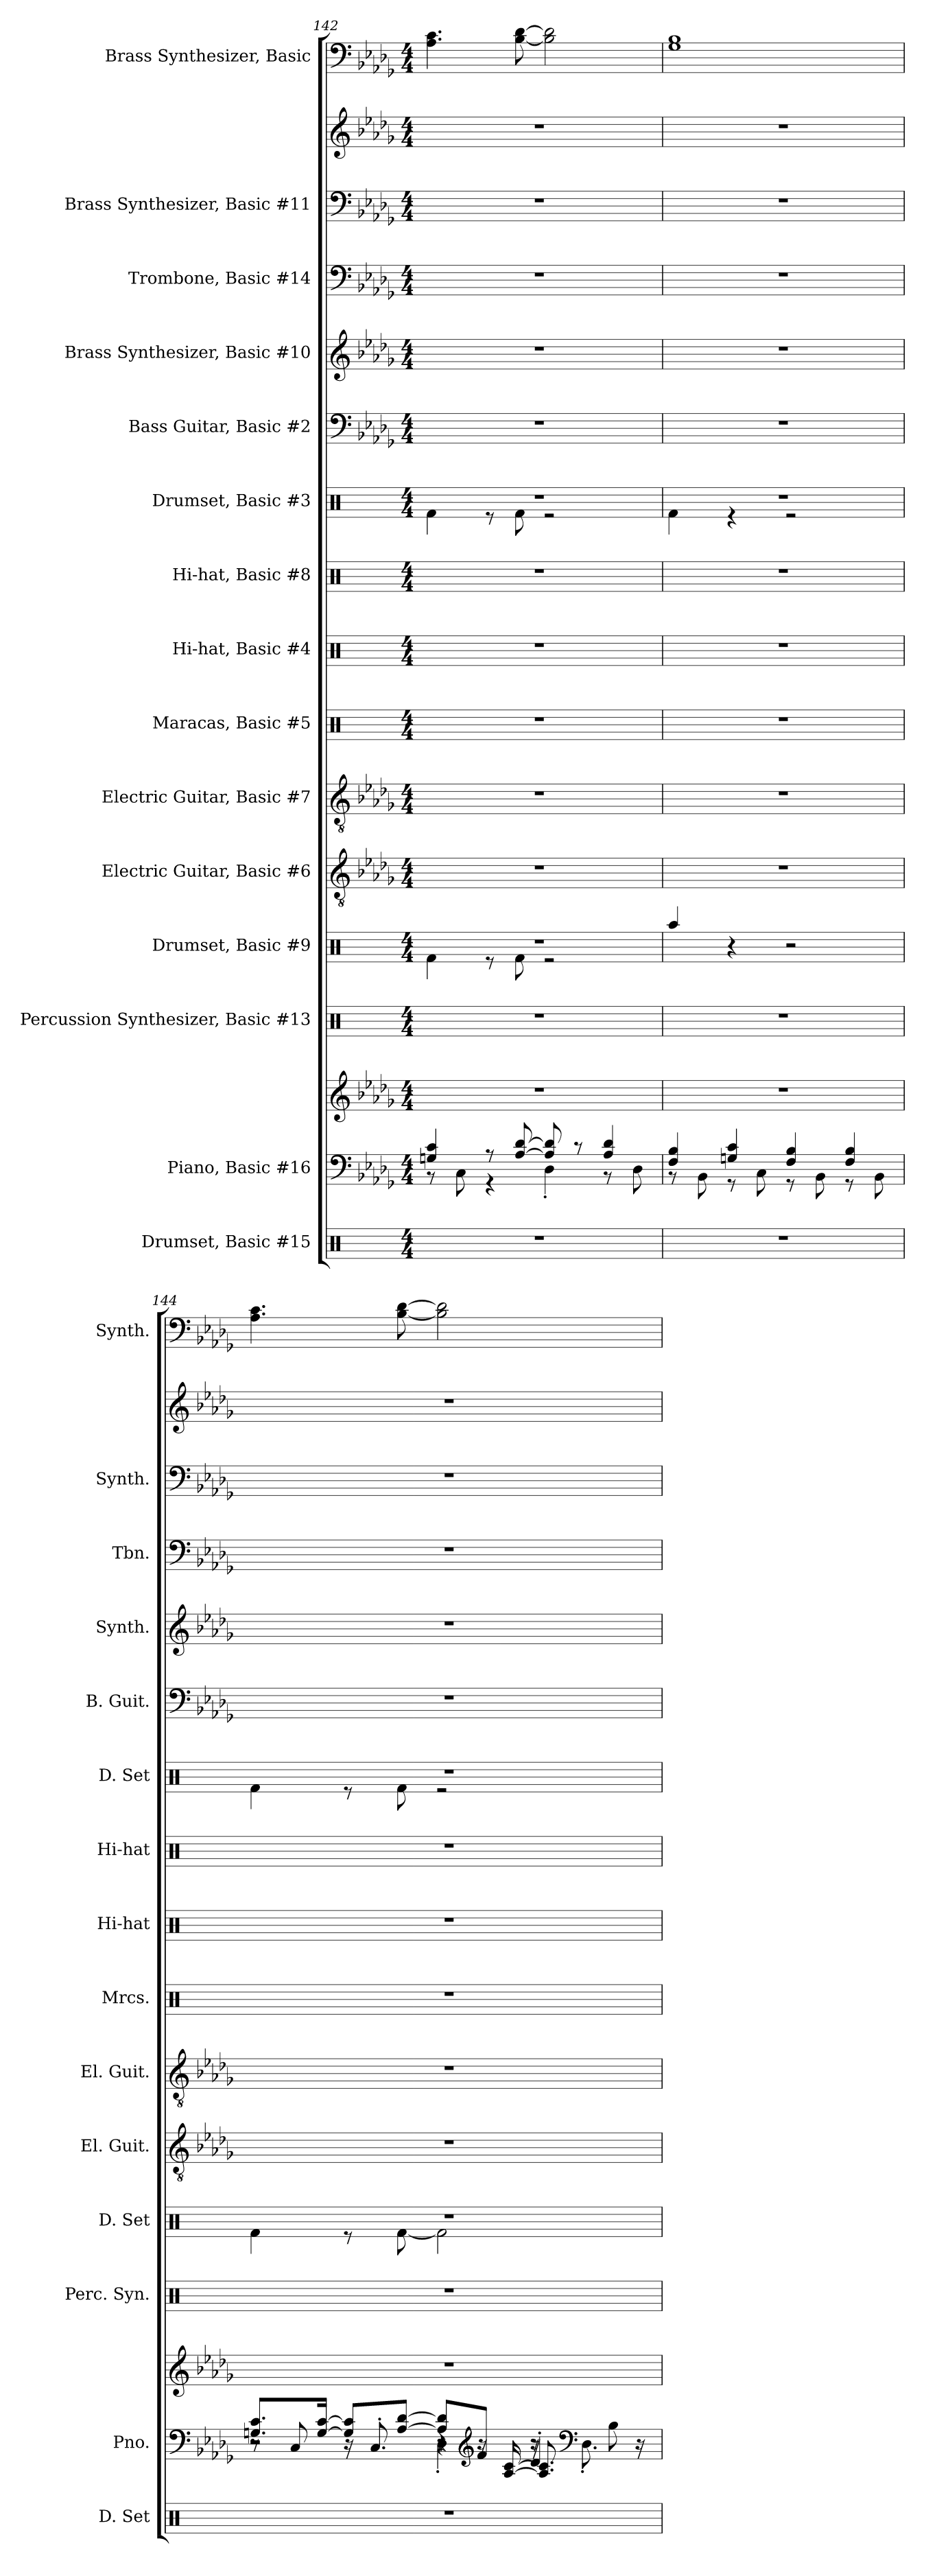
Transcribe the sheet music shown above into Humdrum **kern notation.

**kern	**kern	**kern	**kern	**kern	**kern	**kern	**kern	**kern	**kern	**kern	**kern	**kern	**kern	**kern	**kern	**kern
*part15	*part14	*part14	*part13	*part12	*part11	*part10	*part9	*part8	*part7	*part6	*part5	*part4	*part3	*part2	*part2	*part1
*staff17	*staff16	*staff15	*staff14	*staff13	*staff12	*staff11	*staff10	*staff9	*staff8	*staff7	*staff6	*staff5	*staff4	*staff3	*staff2	*staff1
*I"Drumset, Basic #15	*I"Piano, Basic #16	*	*I"Percussion Synthesizer, Basic #13	*I"Drumset, Basic #9	*I"Electric Guitar, Basic #6	*I"Electric Guitar, Basic #7	*I"Maracas, Basic #5	*I"Hi-hat, Basic #4	*I"Hi-hat, Basic #8	*I"Drumset, Basic #3	*I"Bass Guitar, Basic #2	*I"Brass Synthesizer, Basic #10	*I"Trombone, Basic #14	*I"Brass Synthesizer, Basic #11	*	*I"Brass Synthesizer, Basic
*I'D. Set	*I'Pno.	*	*I'Perc. Syn.	*I'D. Set	*I'El. Guit.	*I'El. Guit.	*I'Mrcs.	*I'Hi-hat	*I'Hi-hat	*I'D. Set	*I'B. Guit.	*I'Synth.	*I'Tbn.	*I'Synth.	*	*I'Synth.
!!LO:PB:g=z
*clefX	*clefF4	*clefG2	*clefX	*clefX	*clefGv2	*clefGv2	*clefX	*clefX	*clefX	*clefX	*clefF4	*clefG2	*clefF4	*clefF4	*clefG2	*clefF4
*	*	*	*	*	*	*	*	*	*	*	*ITrd7c12	*	*	*	*	*
*k[]	*k[b-e-a-d-g-]	*k[b-e-a-d-g-]	*k[]	*k[]	*k[b-e-a-d-g-]	*k[b-e-a-d-g-]	*k[]	*k[]	*k[]	*k[]	*k[b-e-a-d-g-]	*k[b-e-a-d-g-]	*k[b-e-a-d-g-]	*k[b-e-a-d-g-]	*k[b-e-a-d-g-]	*k[b-e-a-d-g-]
*M4/4	*M4/4	*M4/4	*M4/4	*M4/4	*M4/4	*M4/4	*M4/4	*M4/4	*M4/4	*M4/4	*M4/4	*M4/4	*M4/4	*M4/4	*M4/4	*M4/4
=142	=142	=142	=142	=142	=142	=142	=142	=142	=142	=142	=142	=142	=142	=142	=142	=142
*	*^	*	*	*^	*	*	*	*	*	*^	*	*	*	*	*	*
1r	4Gn/ 4c/	8r	1r	1r	1r	4Rf\	1r	1r	1r	1r	1r	1r	4Rf\	1r	1r	1r	1r	1r	4.A-\ 4.c\
.	.	8C\	.	.	.	.	.	.	.	.	.	.	.	.	.	.	.	.	.
.	8r	4r	.	.	.	8r	.	.	.	.	.	.	8r	.	.	.	.	.	.
.	[8A-/ [8d-/	.	.	.	.	8Rf\	.	.	.	.	.	.	8Rf\	.	.	.	.	.	[8B-\ [8d-\
.	8A-/] 8d-/]	4D-'\	.	.	.	2r	.	.	.	.	.	.	2r	.	.	.	.	.	2B-\] 2d-\]
.	8r	.	.	.	.	.	.	.	.	.	.	.	.	.	.	.	.	.	.
.	4A-/ 4d-/	8r	.	.	.	.	.	.	.	.	.	.	.	.	.	.	.	.	.
.	.	8D-\	.	.	.	.	.	.	.	.	.	.	.	.	.	.	.	.	.
*	*	*	*	*	*v	*v	*	*	*	*	*	*	*	*	*	*	*	*	*
=143	=143	=143	=143	=143	=143	=143	=143	=143	=143	=143	=143	=143	=143	=143	=143	=143	=143	=143
1r	4F/ 4B-/	8r	1r	1r	4Raa/	1r	1r	1r	1r	1r	1r	4Rf\	1r	1r	1r	1r	1r	1G- 1B-
.	.	8BB-\	.	.	.	.	.	.	.	.	.	.	.	.	.	.	.	.
.	4Gn/ 4c/	8r	.	.	4r	.	.	.	.	.	.	4r	.	.	.	.	.	.
.	.	8C\	.	.	.	.	.	.	.	.	.	.	.	.	.	.	.	.
.	4F/ 4B-/	8r	.	.	2r	.	.	.	.	.	.	2r	.	.	.	.	.	.
.	.	8BB-\	.	.	.	.	.	.	.	.	.	.	.	.	.	.	.	.
.	4F/ 4B-/	8r	.	.	.	.	.	.	.	.	.	.	.	.	.	.	.	.
.	.	8BB-\	.	.	.	.	.	.	.	.	.	.	.	.	.	.	.	.
!!LO:PB:g=z
=144	=144	=144	=144	=144	=144	=144	=144	=144	=144	=144	=144	=144	=144	=144	=144	=144	=144	=144
*	*^	*^	*	*	*^	*	*	*	*	*	*	*	*	*	*	*	*	*
1r	8.Gn/ 8.c/L	2r	8r	2r	1r	1r	1r	4Rf\	1r	1r	1r	1r	1r	1r	4Rf\	1r	1r	1r	1r	1r	4.A-\ 4.c\
.	.	.	8C/	.	.	.	.	.	.	.	.	.	.	.	.	.	.	.	.	.	.
.	[16G/ [16c/Jk	.	.	.	.	.	.	.	.	.	.	.	.	.	.	.	.	.	.	.	.
.	8G/] 8c/]L	.	16r	.	.	.	.	8r	.	.	.	.	.	.	8r	.	.	.	.	.	.
.	.	.	8.C'/	.	.	.	.	.	.	.	.	.	.	.	.	.	.	.	.	.	.
.	[8A-/ [8d-/J	.	.	.	.	.	.	[8Rf\	.	.	.	.	.	.	8Rf\	.	.	.	.	.	[8B-\ [8d-\
.	8A-/] 8d-/]L	4D-'\	8r	4r	.	.	.	2Rf\]	.	.	.	.	.	.	2r	.	.	.	.	.	2B-\] 2d-\]
*	*clefG2	*	*	*	*	*	*	*	*	*	*	*	*	*	*	*	*	*	*	*	*
.	8f/J	.	16r	.	.	.	.	.	.	.	.	.	.	.	.	.	.	.	.	.	.
.	.	.	[16A-/ [16c/	.	.	.	.	.	.	.	.	.	.	.	.	.	.	.	.	.	.
.	4d-'/	8r	8.A-/] 8.c/]	16r	.	.	.	.	.	.	.	.	.	.	.	.	.	.	.	.	.
*	*clefF4	*	*	*	*	*	*	*	*	*	*	*	*	*	*	*	*	*	*	*	*
.	.	.	.	8.D-'\	.	.	.	.	.	.	.	.	.	.	.	.	.	.	.	.	.
.	.	8B-\	.	.	.	.	.	.	.	.	.	.	.	.	.	.	.	.	.	.	.
.	.	.	16r	.	.	.	.	.	.	.	.	.	.	.	.	.	.	.	.	.	.
*	*v	*v	*v	*v	*	*	*v	*v	*	*	*	*	*	*v	*v	*	*	*	*	*	*
=	=	=	=	=	=	=	=	=	=	=	=	=	=	=	=	=
*-	*-	*-	*-	*-	*-	*-	*-	*-	*-	*-	*-	*-	*-	*-	*-	*-
